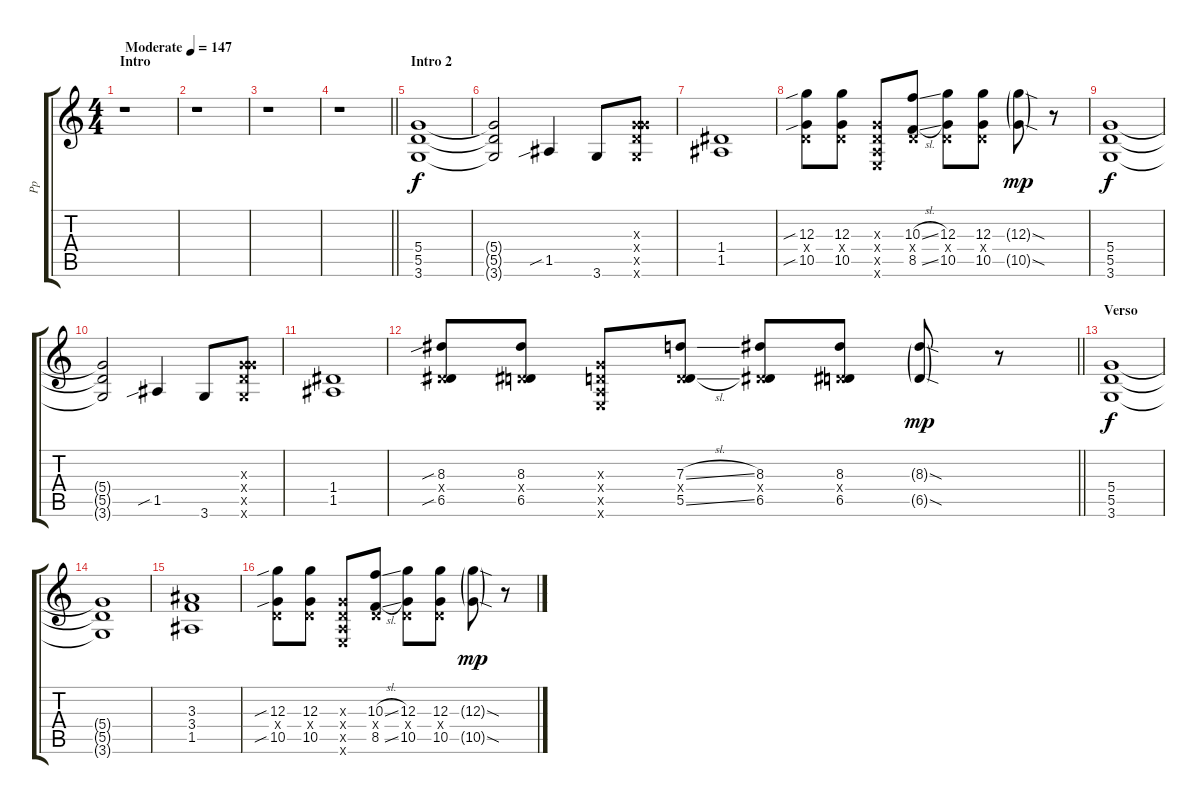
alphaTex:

\track ("Pp" "Pp") {instrument distortionguitar}
\staff {score tabs}
\tuning (E4 B3 G3 D3 A2 E2) {hide}
\ts (4 4)
\section ("" "Intro")
\tempo (147 "Moderate")
\clef g2
\ks c
r.1{dy f instrument distortionguitar} |
r.1 |
r.1 |
\barLineRight lightlight
r.1 |
\section ("" "Intro 2")
(5.4 5.5 3.6).1 |
(5.4{t} 5.5{t} 3.6{t}).2 1.5{sib}.4 3.6.8 (0.3{x} 5.4{x} 5.5{x} 3.6{x}).8 |
(1.4 1.5).1 |
(12.3{sib} 0.4{x} 10.5{sib}).8 (12.3 0.4{x} 10.5).8 (0.3{x} 0.4{x} 0.5{x} 0.6{x}).8 (10.3{sl} 0.4{x} 8.5{sl}).8 (12.3 0.4{x} 10.5).8 (12.3 0.4{x} 10.5).8 (12.3{sod g} 10.5{sod g}).8{dy mp} r.8 |
(5.4 5.5 3.6).1{dy f} |
(5.4{t} 5.5{t} 3.6{t}).2 1.5{sib}.4 3.6.8 (0.3{x} 5.4{x} 5.5{x} 3.6{x}).8 |
(1.4 1.5).1 |
\barLineRight lightlight
(8.3{sib} 0.4{x} 6.5{sib}).8 (8.3 0.4{x} 6.5).8 (0.3{x} 0.4{x} 0.5{x} 0.6{x}).8 (7.3{sl} 0.4{x} 5.5{sl}).8 (8.3 0.4{x} 6.5).8 (8.3 0.4{x} 6.5).8 (8.3{sod g} 6.5{sod g}).8{dy mp} r.8 |
\section ("" "Verso")
(5.4 5.5 3.6).1{dy f volume 8 balance 0} |
(5.4{t} 5.5{t} 3.6{t}).1 |
(3.3 3.4 1.5).1 |
(12.3{sib} 0.4{x} 10.5{sib}).8 (12.3 0.4{x} 10.5).8 (0.3{x} 0.4{x} 0.5{x} 0.6{x}).8 (10.3{sl} 0.4{x} 8.5{sl}).8 (12.3 0.4{x} 10.5).8 (12.3 0.4{x} 10.5).8 (12.3{sod g} 10.5{sod g}).8{dy mp} r.8
